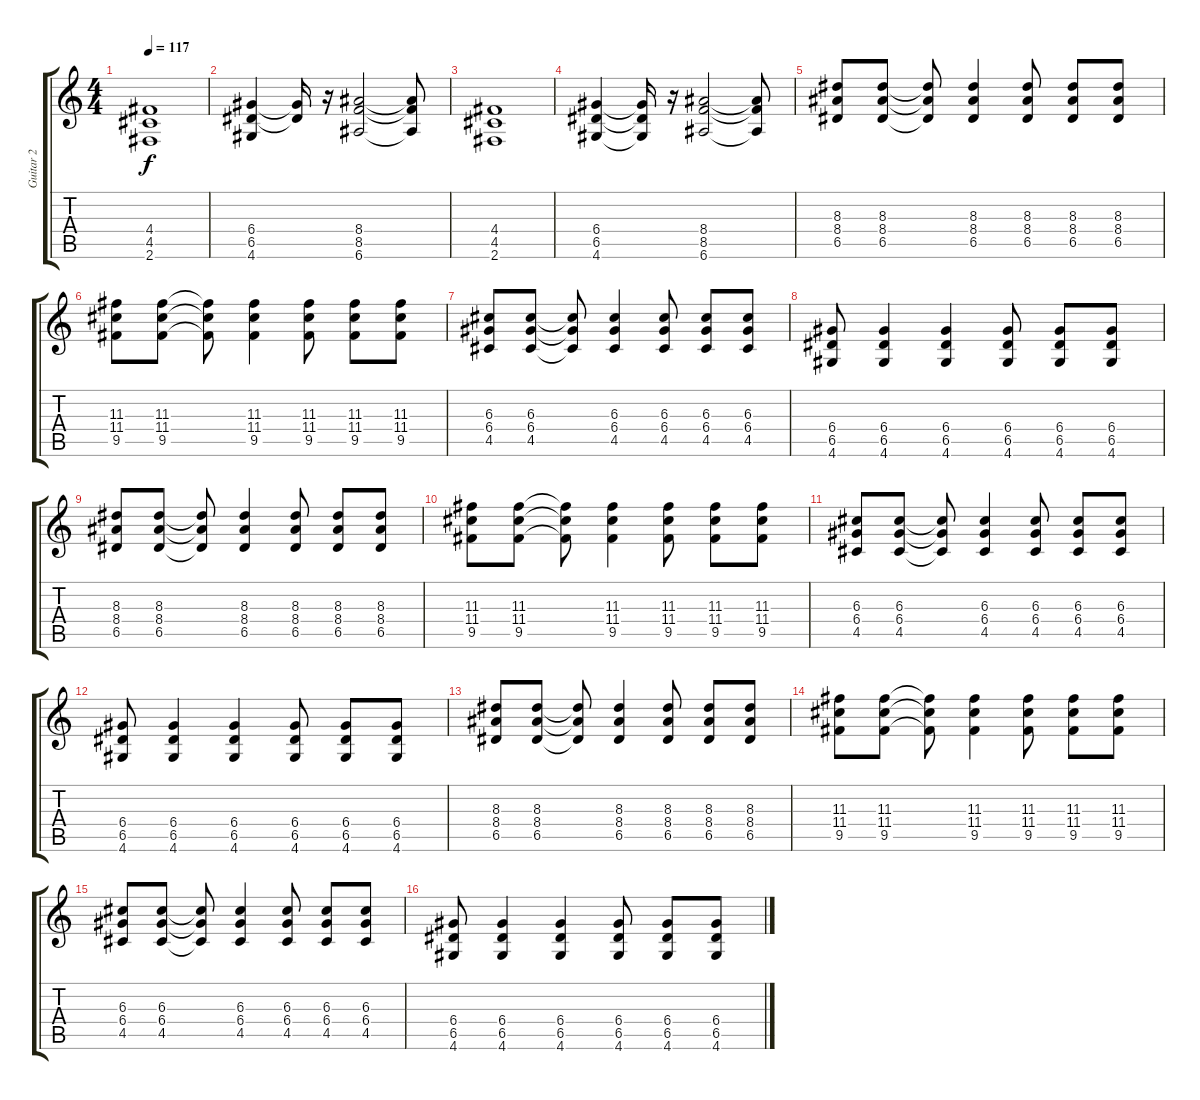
\track ("Guitar 2" "Guitar 2") {instrument electricguitarclean}
\staff {score tabs}
\tuning (E4 B3 G3 D3 A2 E2) {hide}
\ts (4 4)
\tempo 117
\clef g2
\ks c
(4.4 4.5 2.6).1{dy f} |
(6.4 6.5 4.6).4 (6.4{t} 6.5{t}).16 r.16 (8.4 8.5 6.6).2 (8.4{t} 8.5{t} 6.6{t}).8 |
(4.4 4.5 2.6).1 |
(6.4 6.5 4.6).4 (6.4{t} 6.5{t} 4.6{t}).16 r.16 (8.4 8.5 6.6).2 (8.4{t} 8.5{t} 6.6{t}).8 |
(8.3 8.4 6.5).8{instrument overdrivenguitar} (8.3 8.4 6.5).8 (8.3{t} 8.4{t} 6.5{t}).8 (8.3 8.4 6.5).4 (8.3 8.4 6.5).8 (8.3 8.4 6.5).8 (8.3 8.4 6.5).8 |
(11.3 11.4 9.5).8 (11.3 11.4 9.5).8 (11.3{t} 11.4{t} 9.5{t}).8 (11.3 11.4 9.5).4 (11.3 11.4 9.5).8 (11.3 11.4 9.5).8 (11.3 11.4 9.5).8 |
(6.3 6.4 4.5).8 (6.3 6.4 4.5).8 (6.3{t} 6.4{t} 4.5{t}).8 (6.3 6.4 4.5).4 (6.3 6.4 4.5).8 (6.3 6.4 4.5).8 (6.3 6.4 4.5).8 |
(6.4 6.5 4.6).8 (6.4 6.5 4.6).4 (6.4 6.5 4.6).4 (6.4 6.5 4.6).8 (6.4 6.5 4.6).8 (6.4 6.5 4.6).8 |
(8.3 8.4 6.5).8{instrument overdrivenguitar} (8.3 8.4 6.5).8 (8.3{t} 8.4{t} 6.5{t}).8 (8.3 8.4 6.5).4 (8.3 8.4 6.5).8 (8.3 8.4 6.5).8 (8.3 8.4 6.5).8 |
(11.3 11.4 9.5).8 (11.3 11.4 9.5).8 (11.3{t} 11.4{t} 9.5{t}).8 (11.3 11.4 9.5).4 (11.3 11.4 9.5).8 (11.3 11.4 9.5).8 (11.3 11.4 9.5).8 |
(6.3 6.4 4.5).8 (6.3 6.4 4.5).8 (6.3{t} 6.4{t} 4.5{t}).8 (6.3 6.4 4.5).4 (6.3 6.4 4.5).8 (6.3 6.4 4.5).8 (6.3 6.4 4.5).8 |
(6.4 6.5 4.6).8 (6.4 6.5 4.6).4 (6.4 6.5 4.6).4 (6.4 6.5 4.6).8 (6.4 6.5 4.6).8 (6.4 6.5 4.6).8 |
(8.3 8.4 6.5).8{instrument overdrivenguitar} (8.3 8.4 6.5).8 (8.3{t} 8.4{t} 6.5{t}).8 (8.3 8.4 6.5).4 (8.3 8.4 6.5).8 (8.3 8.4 6.5).8 (8.3 8.4 6.5).8 |
(11.3 11.4 9.5).8 (11.3 11.4 9.5).8 (11.3{t} 11.4{t} 9.5{t}).8 (11.3 11.4 9.5).4 (11.3 11.4 9.5).8 (11.3 11.4 9.5).8 (11.3 11.4 9.5).8 |
(6.3 6.4 4.5).8 (6.3 6.4 4.5).8 (6.3{t} 6.4{t} 4.5{t}).8 (6.3 6.4 4.5).4 (6.3 6.4 4.5).8 (6.3 6.4 4.5).8 (6.3 6.4 4.5).8 |
(6.4 6.5 4.6).8 (6.4 6.5 4.6).4 (6.4 6.5 4.6).4 (6.4 6.5 4.6).8 (6.4 6.5 4.6).8 (6.4 6.5 4.6).8
